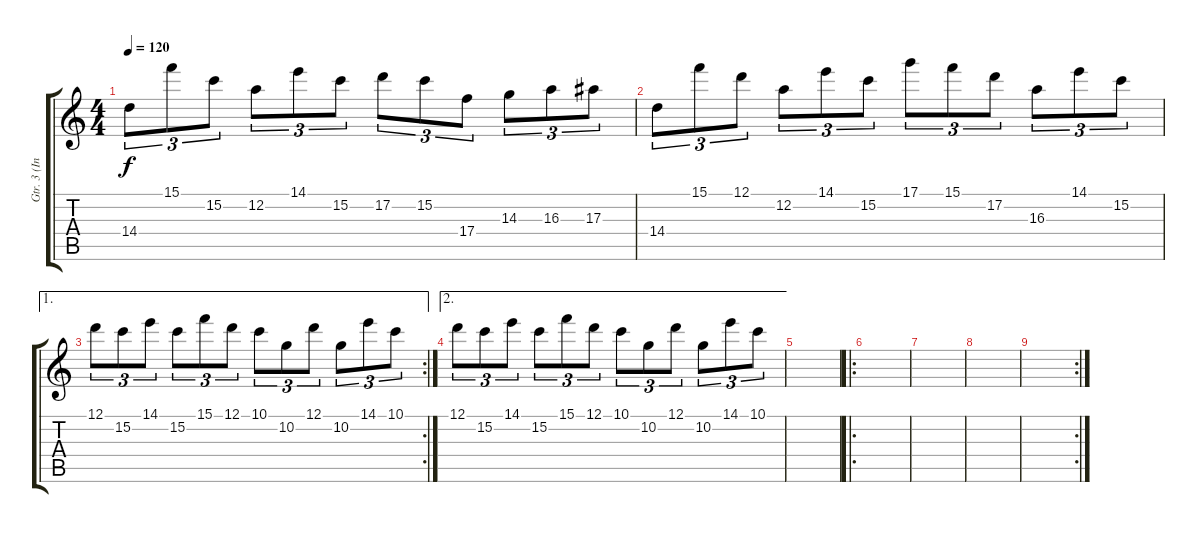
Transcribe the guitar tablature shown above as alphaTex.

\track ("Gtr. 3 (Interlude + Lead)" "Gtr. 3 (In") {instrument overdrivenguitar}
\staff {score tabs}
\tuning (D4 A3 F3 C3 G2 C2) {hide}
\ts (4 4)
\tempo 120
\clef g2
\ks c
14.4.8{tu (3 2) dy f} 15.1.8{tu (3 2)} 15.2.8{tu (3 2)} 12.2.8{tu (3 2)} 14.1.8{tu (3 2)} 15.2.8{tu (3 2)} 17.2.8{tu (3 2)} 15.2.8{tu (3 2)} 17.4.8{tu (3 2)} 14.3.8{tu (3 2)} 16.3.8{tu (3 2)} 17.3.8{tu (3 2)} |
14.4.8{tu (3 2)} 15.1.8{tu (3 2)} 12.1.8{tu (3 2)} 12.2.8{tu (3 2)} 14.1.8{tu (3 2)} 15.2.8{tu (3 2)} 17.1.8{tu (3 2)} 15.1.8{tu (3 2)} 17.2.8{tu (3 2)} 16.3.8{tu (3 2)} 14.1.8{tu (3 2)} 15.2.8{tu (3 2)} |
\ae 1
\rc 2
12.1.8{tu (3 2)} 15.2.8{tu (3 2)} 14.1.8{tu (3 2)} 15.2.8{tu (3 2)} 15.1.8{tu (3 2)} 12.1.8{tu (3 2)} 10.1.8{tu (3 2)} 10.2.8{tu (3 2)} 12.1.8{tu (3 2)} 10.2.8{tu (3 2)} 14.1.8{tu (3 2)} 10.1.8{tu (3 2)} |
\ae 2
12.1.8{tu (3 2)} 15.2.8{tu (3 2)} 14.1.8{tu (3 2)} 15.2.8{tu (3 2)} 15.1.8{tu (3 2)} 12.1.8{tu (3 2)} 10.1.8{tu (3 2)} 10.2.8{tu (3 2)} 12.1.8{tu (3 2)} 10.2.8{tu (3 2)} 14.1.8{tu (3 2)} 10.1.8{tu (3 2)} |
|
\ro
|
|
|
\rc 2
